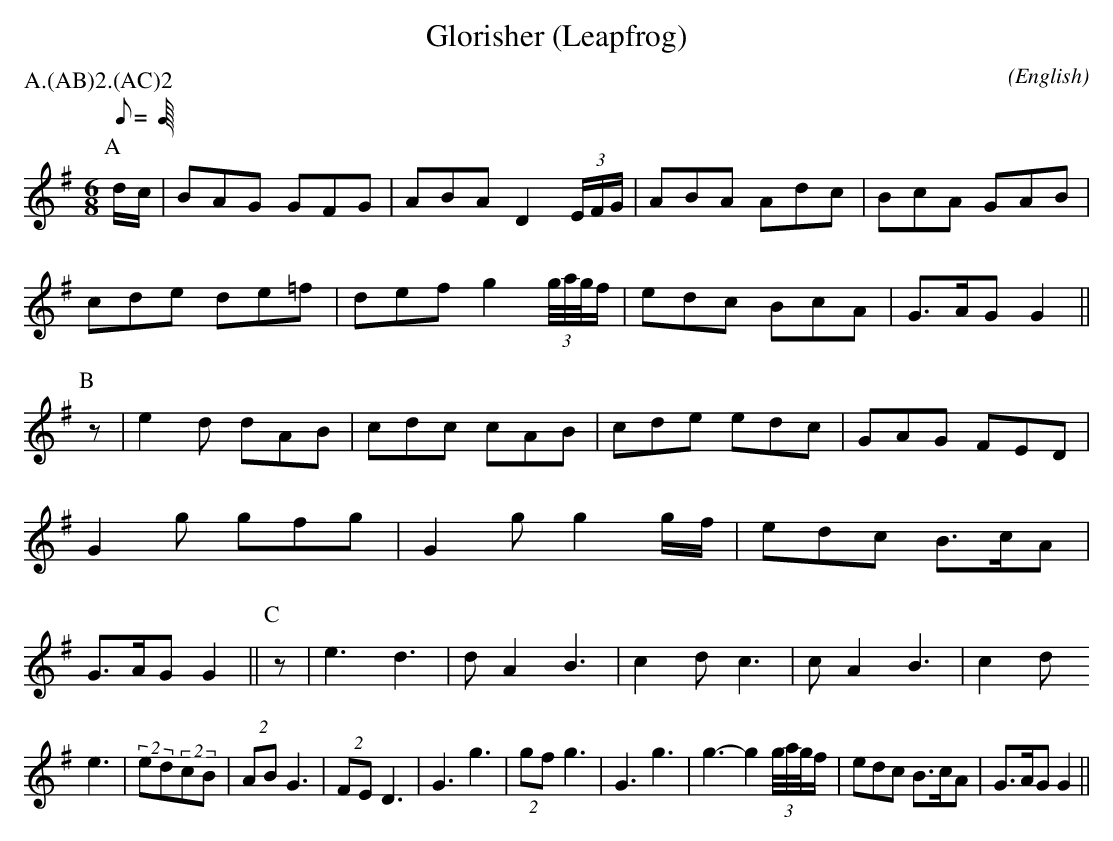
X:1
T:Glorisher (Leapfrog)
M:6/8
C:
O:English
P:A.(AB)2.(AC)2
K:G
Q:C3=100
P:A
d/2c/2 | BAG GFG  | ABA  D2 (3E/2F/2G/2    | ABA  Adc  | BcA  GAB |\
cde de=f | def  g2 (3g/4a/4g/4f/2 | edc  BcA  | G>AG G2  ||\
P:B
z      | e2 d dAB | cdc  cAB               | cde  edc  | GAG  FED |\
G2 g gfg | G2 g g2 g/2f/2         | edc  B>cA | G>AG G2  ||\
P:C
z      | e3   d3  | d A2 B3                | c2 d c3   | c A2 B3  | c2 d
e3 |\
(2ed(2cB | (2AB G3 | (2FE D3 | G3   g3 | (2gf g3 |\
G3   g3  | g3-  g2 (3g/4a/4g/4f/2 | edc  B>cA | G>AG G2  ||
